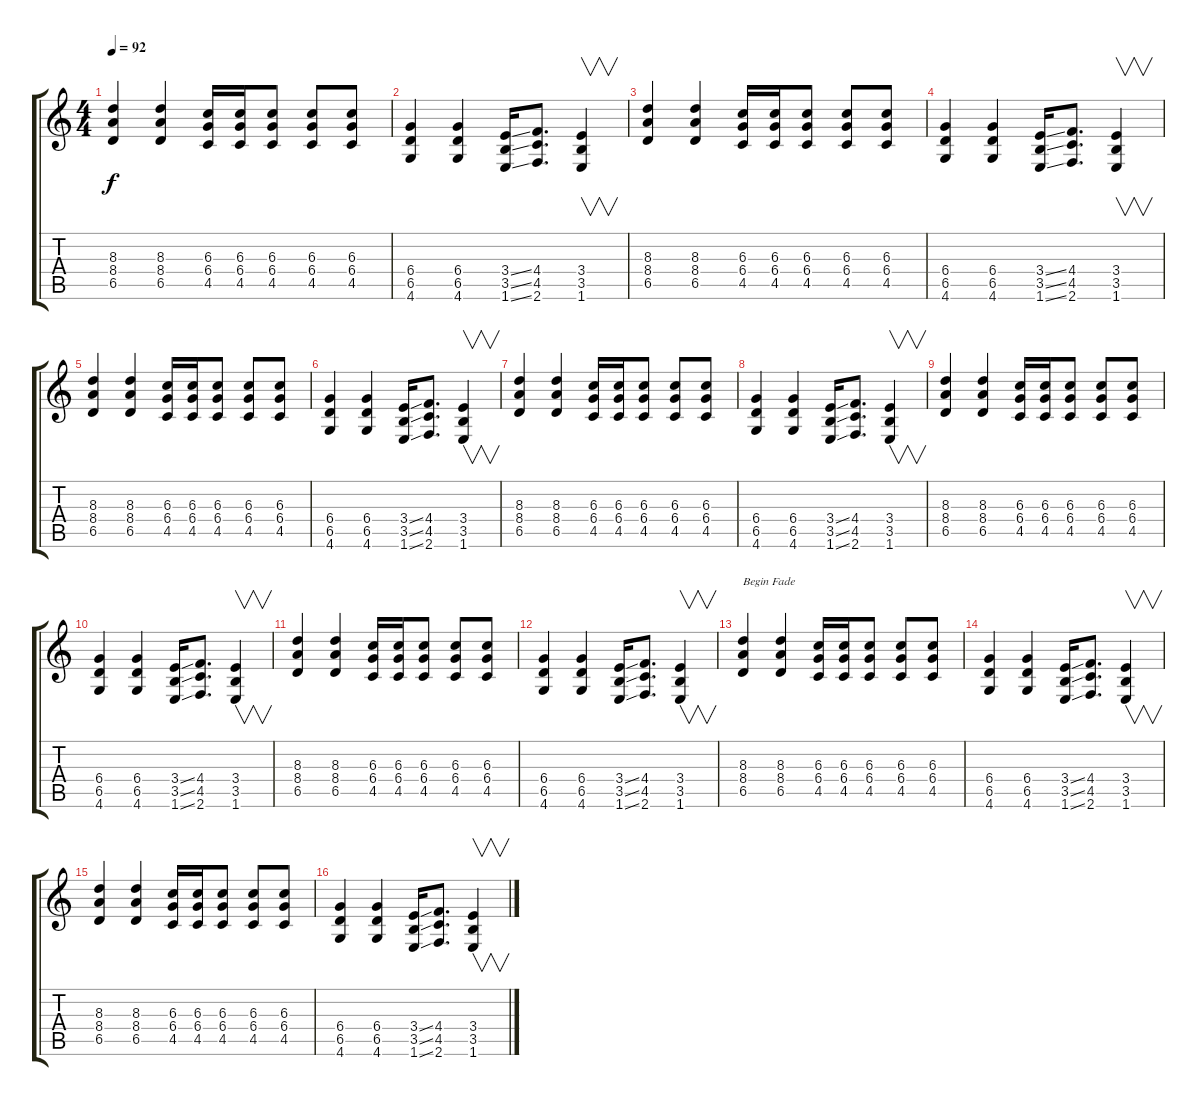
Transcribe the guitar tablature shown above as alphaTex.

\track "" {instrument distortionguitar}
\staff {score tabs}
\tuning (Eb4 Bb3 Gb3 Db3 Ab2 Eb2) {hide}
\ts (4 4)
\tempo 92
\clef g2
\ks c
(8.3 8.4 6.5).4{dy f} (8.3 8.4 6.5).4 (6.3 6.4 4.5).16 (6.3 6.4 4.5).16 (6.3 6.4 4.5).8 (6.3 6.4 4.5).8 (6.3 6.4 4.5).8 |
(6.4 6.5 4.6).4 (6.4 6.5 4.6).4 (3.4{ss} 3.5{ss} 1.6{ss}).16 (4.4 4.5 2.6).8{d} (3.4 3.5 1.6).4{v} |
(8.3 8.4 6.5).4 (8.3 8.4 6.5).4 (6.3 6.4 4.5).16 (6.3 6.4 4.5).16 (6.3 6.4 4.5).8 (6.3 6.4 4.5).8 (6.3 6.4 4.5).8 |
(6.4 6.5 4.6).4 (6.4 6.5 4.6).4 (3.4{ss} 3.5{ss} 1.6{ss}).16 (4.4 4.5 2.6).8{d} (3.4 3.5 1.6).4{v} |
(8.3 8.4 6.5).4 (8.3 8.4 6.5).4 (6.3 6.4 4.5).16 (6.3 6.4 4.5).16 (6.3 6.4 4.5).8 (6.3 6.4 4.5).8 (6.3 6.4 4.5).8 |
(6.4 6.5 4.6).4 (6.4 6.5 4.6).4 (3.4{ss} 3.5{ss} 1.6{ss}).16 (4.4 4.5 2.6).8{d} (3.4 3.5 1.6).4{v} |
(8.3 8.4 6.5).4 (8.3 8.4 6.5).4 (6.3 6.4 4.5).16 (6.3 6.4 4.5).16 (6.3 6.4 4.5).8 (6.3 6.4 4.5).8 (6.3 6.4 4.5).8 |
(6.4 6.5 4.6).4 (6.4 6.5 4.6).4 (3.4{ss} 3.5{ss} 1.6{ss}).16 (4.4 4.5 2.6).8{d} (3.4 3.5 1.6).4{v} |
(8.3 8.4 6.5).4 (8.3 8.4 6.5).4 (6.3 6.4 4.5).16 (6.3 6.4 4.5).16 (6.3 6.4 4.5).8 (6.3 6.4 4.5).8 (6.3 6.4 4.5).8 |
(6.4 6.5 4.6).4 (6.4 6.5 4.6).4 (3.4{ss} 3.5{ss} 1.6{ss}).16 (4.4 4.5 2.6).8{d} (3.4 3.5 1.6).4{v} |
(8.3 8.4 6.5).4 (8.3 8.4 6.5).4 (6.3 6.4 4.5).16 (6.3 6.4 4.5).16 (6.3 6.4 4.5).8 (6.3 6.4 4.5).8 (6.3 6.4 4.5).8 |
(6.4 6.5 4.6).4 (6.4 6.5 4.6).4 (3.4{ss} 3.5{ss} 1.6{ss}).16 (4.4 4.5 2.6).8{d} (3.4 3.5 1.6).4{v} |
(8.3 8.4 6.5).4{txt "Begin Fade" volume 0} (8.3 8.4 6.5).4 (6.3 6.4 4.5).16 (6.3 6.4 4.5).16 (6.3 6.4 4.5).8 (6.3 6.4 4.5).8 (6.3 6.4 4.5).8 |
(6.4 6.5 4.6).4 (6.4 6.5 4.6).4 (3.4{ss} 3.5{ss} 1.6{ss}).16 (4.4 4.5 2.6).8{d} (3.4 3.5 1.6).4{v} |
(8.3 8.4 6.5).4 (8.3 8.4 6.5).4 (6.3 6.4 4.5).16 (6.3 6.4 4.5).16 (6.3 6.4 4.5).8 (6.3 6.4 4.5).8 (6.3 6.4 4.5).8 |
(6.4 6.5 4.6).4 (6.4 6.5 4.6).4 (3.4{ss} 3.5{ss} 1.6{ss}).16 (4.4 4.5 2.6).8{d} (3.4 3.5 1.6).4{v}
